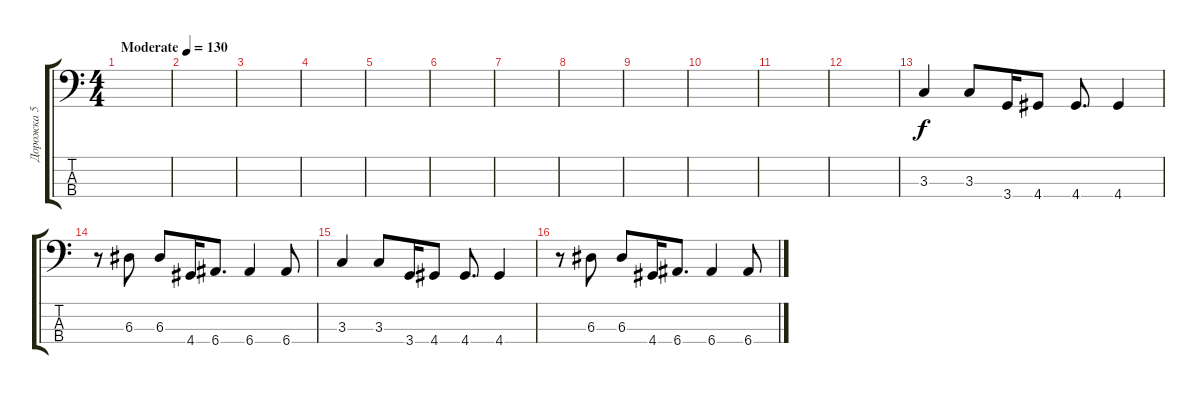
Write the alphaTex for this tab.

\track ("Дорожка 5" "Дорожка 5") {instrument synthbass1}
\staff {score tabs}
\tuning (G2 D2 A1 E1) {hide}
\ts (4 4)
\tempo (130 "Moderate")
\clef f4
\ks c
|
|
|
|
|
|
|
|
|
|
|
|
3.3.4 3.3.8 3.4.16 4.4.8 4.4.8{d} 4.4.4 |
r.8 6.3.8 6.3.8 4.4.16 6.4.8{d} 6.4.4 6.4.8 |
3.3.4 3.3.8 3.4.16 4.4.8 4.4.8{d} 4.4.4 |
r.8 6.3.8 6.3.8 4.4.16 6.4.8{d} 6.4.4 6.4.8
